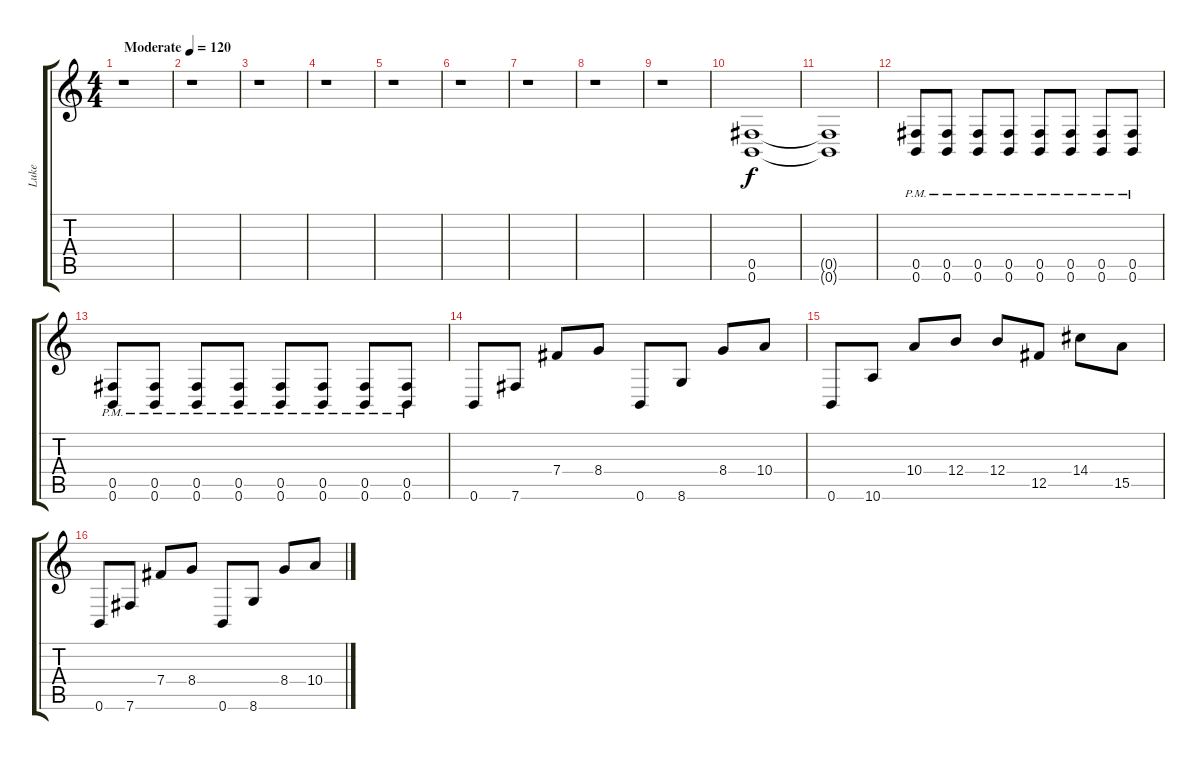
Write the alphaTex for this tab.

\track ("Luke" "Luke") {instrument distortionguitar}
\staff {score tabs}
\tuning (Db4 Ab3 E3 B2 Gb2 B1) {hide}
\ts (4 4)
\tempo (120 "Moderate")
\clef g2
\ks c
r.1{dy f instrument distortionguitar} |
r.1 |
r.1 |
r.1 |
r.1 |
r.1 |
r.1 |
r.1 |
r.1 |
(0.5 0.6).1 |
(0.5{t} 0.6{t}).1 |
(0.5{pm} 0.6{pm}).8 (0.5{pm} 0.6{pm}).8 (0.5{pm} 0.6{pm}).8 (0.5{pm} 0.6{pm}).8 (0.5{pm} 0.6{pm}).8 (0.5{pm} 0.6{pm}).8 (0.5{pm} 0.6{pm}).8 (0.5{pm} 0.6{pm}).8 |
(0.5{pm} 0.6{pm}).8 (0.5{pm} 0.6{pm}).8 (0.5{pm} 0.6{pm}).8 (0.5{pm} 0.6{pm}).8 (0.5{pm} 0.6{pm}).8 (0.5{pm} 0.6{pm}).8 (0.5{pm} 0.6{pm}).8 (0.5{pm} 0.6{pm}).8 |
0.6.8 7.6.8 7.4.8 8.4.8 0.6.8 8.6.8 8.4.8 10.4.8 |
0.6.8 10.6.8 10.4.8 12.4.8 12.4.8 12.5.8 14.4.8 15.5.8 |
0.6.8 7.6.8 7.4.8 8.4.8 0.6.8 8.6.8 8.4.8 10.4.8
